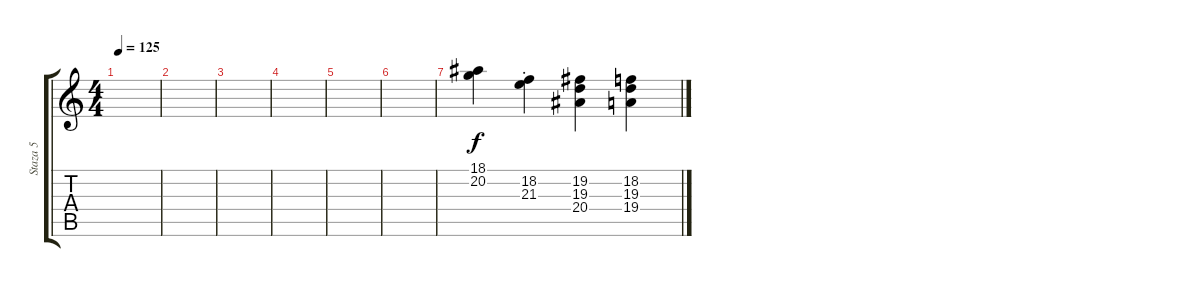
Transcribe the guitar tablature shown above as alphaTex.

\track ("Staza 5" "Staza 5") {instrument rockorgan}
\staff {score tabs}
\tuning (E4 B3 G3 D3 A2 E2) {hide}
\ts (4 4)
\tempo 125
\clef g2
\ks c
|
|
|
|
|
|
(18.1 20.2).4 (18.2{st} 21.3{st}).4{dy f} (19.2 19.3 20.4).4 (18.2 19.3 19.4).4
